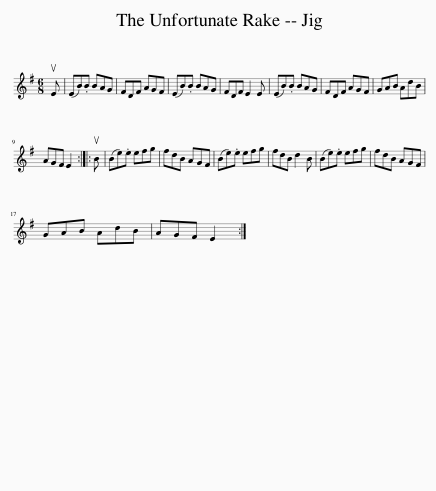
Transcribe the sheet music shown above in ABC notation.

X:1
L:1/8
M:6/8
I:linebreak $
K:Emin
V:1 treble
V:1
 uE | (EB).B BAG | FDF AGF | (EB).B BAG | FDF E2 E | %5
 (EB).B BAG | FDF AGF | GAB AdB |$ AGF E2 :: uB | %10
 (Be).e efg | fdB AGF | (Be).e efg | fdB d2 B | (Be).e efg | %15
 fdB AGF |$ GAB AdB | AGF E2 :| %18
